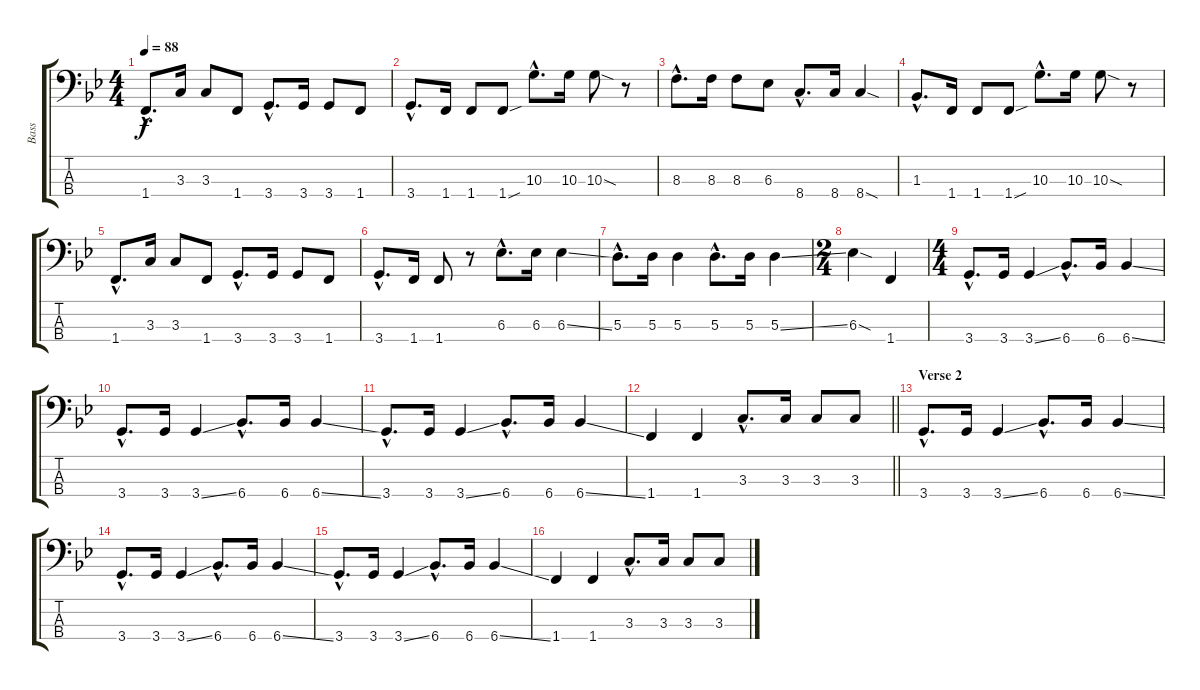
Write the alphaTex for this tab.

\track ("Bass" "Bass") {instrument electricbasspick}
\staff {score tabs}
\tuning (G2 D2 A1 E1) {hide}
\ts (4 4)
\tempo 88
\clef f4
\ks gminor
1.4{hac}.8{d dy f} 3.3.16 3.3.8 1.4.8 3.4{hac}.8{d} 3.4.16 3.4.8 1.4.8 |
3.4{hac}.8{d} 1.4.16 1.4.8 1.4{sou}.8 10.3{hac}.8{d} 10.3.16 10.3{sod}.8 r.8 |
8.3{hac}.8{d} 8.3.16 8.3.8 6.3.8 8.4{hac}.8{d} 8.4.16 8.4{sod}.4 |
1.3{hac}.8{d} 1.4.16 1.4.8 1.4{sou}.8 10.3{hac}.8{d} 10.3.16 10.3{sod}.8 r.8 |
1.4{hac}.8{d} 3.3.16 3.3.8 1.4.8 3.4{hac}.8{d} 3.4.16 3.4.8 1.4.8 |
3.4{hac}.8{d} 1.4.16 1.4.8 r.8 6.3{hac}.8{d} 6.3.16 6.3{ss}.4 |
5.3{hac}.8{d} 5.3.16 5.3.4 5.3{hac}.8{d} 5.3.16 5.3{ss}.4 |
\ts (2 4)
6.3{sod}.4 1.4.4 |
\ts (4 4)
3.4{hac}.8{d} 3.4.16 3.4{ss}.4 6.4{hac}.8{d} 6.4.16 6.4{ss}.4 |
3.4{hac}.8{d} 3.4.16 3.4{ss}.4 6.4{hac}.8{d} 6.4.16 6.4{ss}.4 |
3.4{hac}.8{d} 3.4.16 3.4{ss}.4 6.4{hac}.8{d} 6.4.16 6.4{ss}.4 |
\barLineRight lightlight
1.4.4 1.4.4 3.3{hac}.8{d} 3.3.16 3.3.8 3.3.8 |
\section ("" "Verse 2")
3.4{hac}.8{d} 3.4.16 3.4{ss}.4 6.4{hac}.8{d} 6.4.16 6.4{ss}.4 |
3.4{hac}.8{d} 3.4.16 3.4{ss}.4 6.4{hac}.8{d} 6.4.16 6.4{ss}.4 |
3.4{hac}.8{d} 3.4.16 3.4{ss}.4 6.4{hac}.8{d} 6.4.16 6.4{ss}.4 |
1.4.4 1.4.4 3.3{hac}.8{d} 3.3.16 3.3.8 3.3.8
